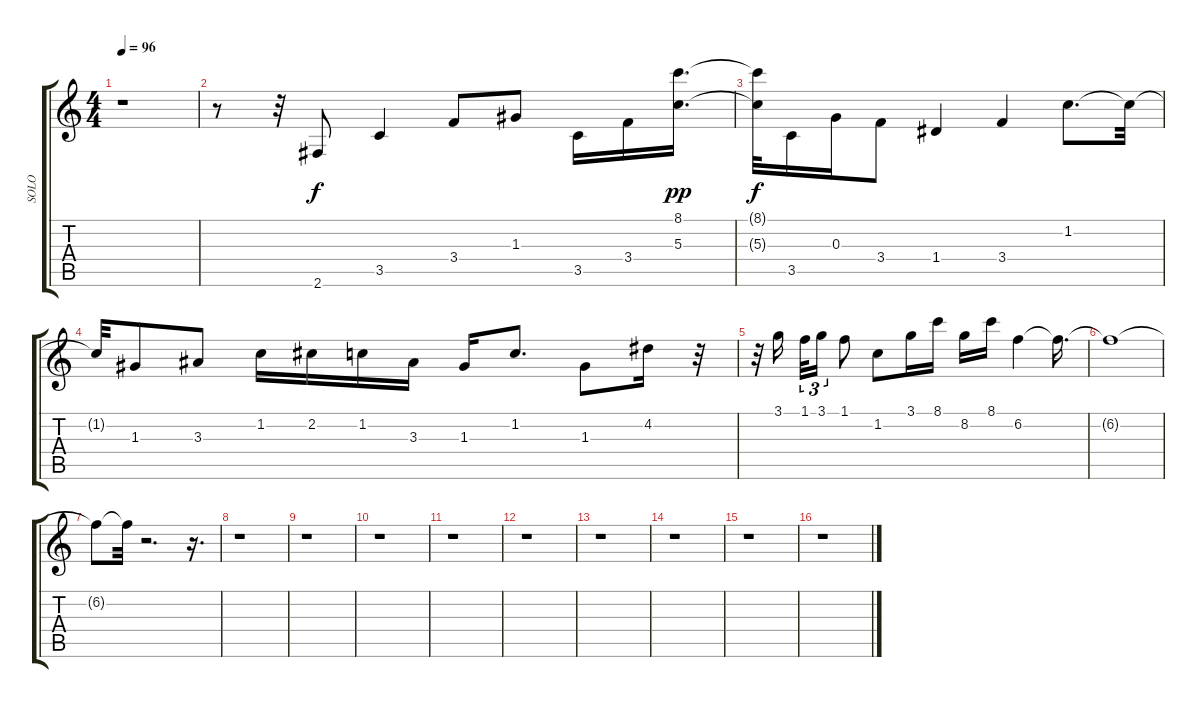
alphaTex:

\track ("SOLO" "SOLO") {instrument overdrivenguitar}
\staff {score tabs}
\tuning (E4 B3 G3 D3 A2 E2) {hide}
\ts (4 4)
\tempo 96
\clef g2
\ks c
r.1{dy f} |
r.8 r.32 2.6.8 3.5.4 3.4.8 1.3.8 3.5.16 3.4.16 (8.1 5.3).16{d dy pp} |
(8.1{t} 5.3{t}).32{dy f} 3.5.16 0.3.16 3.4.8 1.4.4 3.4.4 1.2.8{d} 1.2{t}.32 |
1.2{t}.32 1.3.8 3.3.8 1.2.16 2.2.16 1.2.16 3.3.16 1.3.16 1.2.8{d} 1.3.8 4.2.16 r.32 |
r.32 3.1.16{beam splitsecondary} 1.1.32{tu (3 2)} 3.1.16{tu (3 2)} 1.1.8 1.2.8 3.1.16 8.1.16 8.2.16 8.1.16 6.2.4 6.2{t}.16{d} |
6.2{t}.1 |
6.2{t}.8 6.2{t}.32 r.2{d} r.16{d} |
r.1 |
r.1 |
r.1 |
r.1 |
r.1 |
r.1 |
r.1 |
r.1 |
r.1
